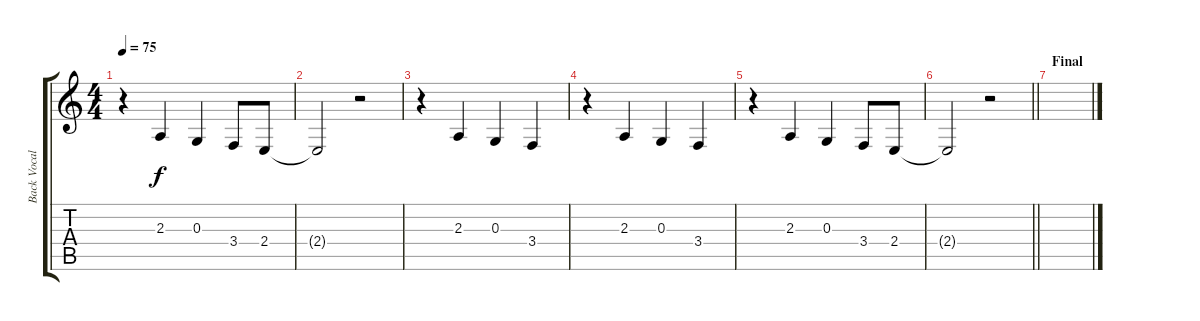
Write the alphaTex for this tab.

\track ("Back Vocal" "Back Vocal") {instrument sopranosax}
\staff {score tabs}
\tuning (E4 B3 G3 D3 A2 E2) {hide}
\ts (4 4)
\tempo 75
\clef g2
\ks c
r.4{dy f} 2.3.4 0.3.4 3.4.8 2.4.8 |
2.4{t}.2 r.2 |
r.4 2.3.4 0.3.4 3.4.4 |
r.4 2.3.4 0.3.4 3.4.4 |
r.4 2.3.4 0.3.4 3.4.8 2.4.8 |
\barLineRight lightlight
2.4{t}.2 r.2 |
\section ("" "Final")
